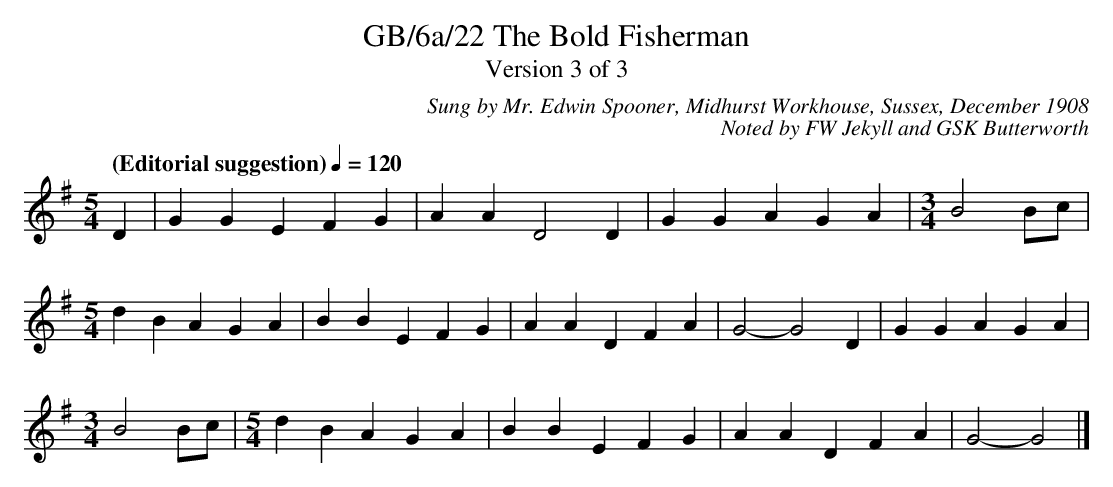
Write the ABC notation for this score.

X:1
T:GB/6a/22 The Bold Fisherman
T:Version 3 of 3
C:Sung by Mr. Edwin Spooner, Midhurst Workhouse, Sussex, December 1908
C:Noted by FW Jekyll and GSK Butterworth
M:5/4
L:1/8
Q:"(Editorial suggestion)" 1/4=120
K:G
D2 | G2 G2 E2 F2 G2 | A2 A2 D4 D2 | G2 G2 A2 G2 A2 | [M:3/4]B4 Bc |
[M:5/4]d2 B2 A2 G2 A2 | B2 B2 E2 F2 G2 | A2 A2 D2 F2 A2 | G4-G4 D2 | G2 G2 A2 G2 A2 |
[M:3/4]B4 Bc | [M:5/4]d2 B2 A2 G2 A2 | B2 B2 E2 F2 G2 | A2 A2 D2 F2 A2 | G4-G4 |]
